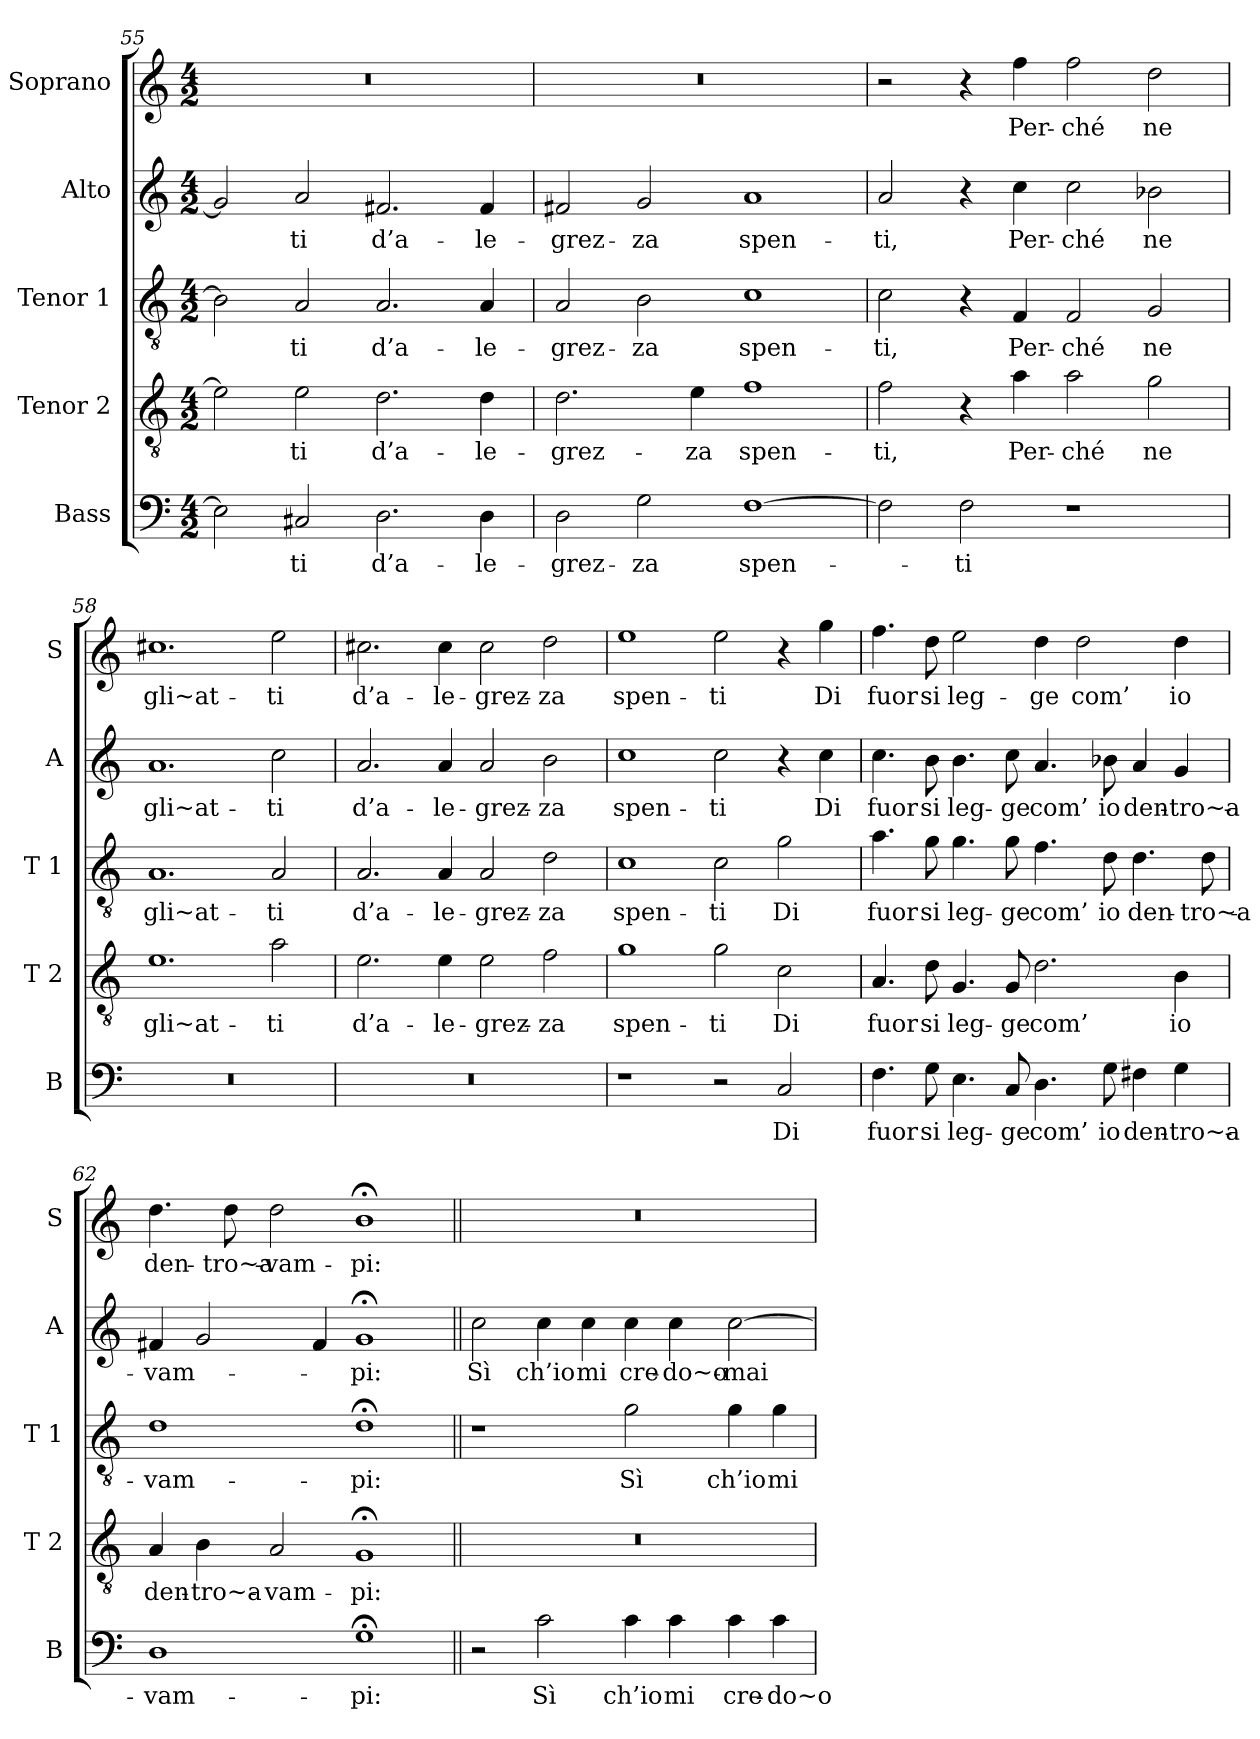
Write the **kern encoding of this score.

**kern	**text	**kern	**text	**kern	**text	**kern	**text	**kern	**text
*part5	*part5	*part4	*part4	*part3	*part3	*part2	*part2	*part1	*part1
*staff5	*staff5	*staff4	*staff4	*staff3	*staff3	*staff2	*staff2	*staff1	*staff1
*I"Bass	*	*I"Tenor 2	*	*I"Tenor 1	*	*I"Alto	*	*I"Soprano	*
*I'B	*	*I'T 2	*	*I'T 1	*	*I'A	*	*I'S	*
!!LO:PB:g=z
*clefF4	*	*clefGv2	*	*clefGv2	*	*clefG2	*	*clefG2	*
*k[]	*	*k[]	*	*k[]	*	*k[]	*	*k[]	*
*C:	*	*C:	*	*C:	*	*C:	*	*C:	*
*M4/2	*	*M4/2	*	*M4/2	*	*M4/2	*	*M4/2	*
=55	=55	=55	=55	=55	=55	=55	=55	=55	=55
2E\]	.	2e\]	.	2B\]	.	2g#/]	.	0r	.
!	!LO:LY:b	!	!LO:LY:b	!	!LO:LY:b	!	!LO:LY:b	!	!
2C#X/	-ti	2e\	-ti	2A/	-ti	2a/	-ti	.	.
!	!LO:LY:b	!	!LO:LY:b	!	!LO:LY:b	!	!LO:LY:b	!	!
2.D\	d’a-	2.d\	d’a-	2.A/	d’a-	2.f#X/	d’a-	.	.
!	!LO:LY:b	!	!LO:LY:b	!	!LO:LY:b	!	!LO:LY:b	!	!
4D\	-le-	4d\	-le-	4A/	-le-	4f#/	-le-	.	.
=56	=56	=56	=56	=56	=56	=56	=56	=56	=56
!	!LO:LY:b	!	!LO:LY:b	!	!LO:LY:b	!	!LO:LY:b	!	!
2D\	-grez-	2.d\	-grez-	2A/	-grez-	2f#X/	-grez-	0r	.
!	!LO:LY:b	!	!	!	!LO:LY:b	!	!LO:LY:b	!	!
2G\	-za	.	.	2B\	-za	2g/	-za	.	.
!	!	!	!LO:LY:b	!	!	!	!	!	!
.	.	4e\	-za	.	.	.	.	.	.
!	!LO:LY:b	!	!LO:LY:b	!	!LO:LY:b	!	!LO:LY:b	!	!
[1F	spen-	1f	spen-	1c	spen-	1a	spen-	.	.
=57	=57	=57	=57	=57	=57	=57	=57	=57	=57
!	!	!	!LO:LY:b	!	!LO:LY:b	!	!LO:LY:b	!	!
2F\]	.	2f\	-ti,	2c\	-ti,	2a/	-ti,	2r	.
!	!LO:LY:b	!	!	!	!	!	!	!	!
2F\	-ti	4r	.	4r	.	4r	.	4r	.
!	!	!	!LO:LY:b	!	!LO:LY:b	!	!LO:LY:b	!	!LO:LY:b
.	.	4a\	Per-	4F/	Per-	4cc\	Per-	4ff\	Per-
!	!	!	!LO:LY:b	!	!LO:LY:b	!	!LO:LY:b	!	!LO:LY:b
1r	.	2a\	-ché	2F/	-ché	2cc\	-ché	2ff\	-ché
!	!	!	!LO:LY:b	!	!LO:LY:b	!	!LO:LY:b	!	!LO:LY:b
.	.	2g\	ne	2G/	ne	2b-X\	ne	2dd\	ne
=58	=58	=58	=58	=58	=58	=58	=58	=58	=58
!	!	!	!LO:LY:b	!	!LO:LY:b	!	!LO:LY:b	!	!LO:LY:b
0r	.	1.e	gli~at-	1.A	gli~at-	1.a	gli~at-	1.cc#X	gli~at-
!	!	!	!LO:LY:b	!	!LO:LY:b	!	!LO:LY:b	!	!LO:LY:b
.	.	2a\	-ti	2A/	-ti	2cc\	-ti	2ee\	-ti
=59	=59	=59	=59	=59	=59	=59	=59	=59	=59
!	!	!	!LO:LY:b	!	!LO:LY:b	!	!LO:LY:b	!	!LO:LY:b
0r	.	2.e\	d’a-	2.A/	d’a-	2.a/	d’a-	2.cc#X\	d’a-
!	!	!	!LO:LY:b	!	!LO:LY:b	!	!LO:LY:b	!	!LO:LY:b
.	.	4e\	-le-	4A/	-le-	4a/	-le-	4cc#\	-le-
!	!	!	!LO:LY:b	!	!LO:LY:b	!	!LO:LY:b	!	!LO:LY:b
.	.	2e\	-grez-	2A/	-grez-	2a/	-grez-	2cc#\	-grez-
!	!	!	!LO:LY:b	!	!LO:LY:b	!	!LO:LY:b	!	!LO:LY:b
.	.	2f\	-za	2d\	-za	2b\	-za	2dd\	-za
!!LO:LB:g=z
=60	=60	=60	=60	=60	=60	=60	=60	=60	=60
!	!	!	!LO:LY:b	!	!LO:LY:b	!	!LO:LY:b	!	!LO:LY:b
1r	.	1g	spen-	1c	spen-	1cc	spen-	1ee	spen-
!	!	!	!LO:LY:b	!	!LO:LY:b	!	!LO:LY:b	!	!LO:LY:b
2r	.	2g\	-ti	2c\	-ti	2cc\	-ti	2ee\	-ti
!	!LO:LY:b	!	!LO:LY:b	!	!LO:LY:b	!	!	!	!
2C/	Di	2c\	Di	2g\	Di	4r	.	4r	.
!	!	!	!	!	!	!	!LO:LY:b	!	!LO:LY:b
.	.	.	.	.	.	4cc\	Di	4gg\	Di
=61	=61	=61	=61	=61	=61	=61	=61	=61	=61
!	!LO:LY:b	!	!LO:LY:b	!	!LO:LY:b	!	!LO:LY:b	!	!LO:LY:b
4.F\	fuor	4.A/	fuor	4.a\	fuor	4.cc\	fuor	4.ff\	fuor
!	!LO:LY:b	!	!LO:LY:b	!	!LO:LY:b	!	!LO:LY:b	!	!LO:LY:b
8G\	si	8d\	si	8g\	si	8b\	si	8dd\	si
!	!LO:LY:b	!	!LO:LY:b	!	!LO:LY:b	!	!LO:LY:b	!	!LO:LY:b
4.E\	leg-	4.G/	leg-	4.g\	leg-	4.b\	leg-	2ee\	leg-
!	!LO:LY:b	!	!LO:LY:b	!	!LO:LY:b	!	!LO:LY:b	!	!
8C/	-ge	8G/	-ge	8g\	-ge	8cc\	-ge	.	.
!	!LO:LY:b	!	!LO:LY:b	!	!LO:LY:b	!	!LO:LY:b	!	!LO:LY:b
4.D\	com’	2.d\	com’	4.f\	com’	4.a/	com’	4dd\	-ge
!	!	!	!	!	!	!	!	!	!LO:LY:b
.	.	.	.	.	.	.	.	2dd\	com’
!	!LO:LY:b	!	!	!	!LO:LY:b	!	!LO:LY:b	!	!
8G\	io	.	.	8d\	io	8b-X\	io	.	.
!	!LO:LY:b	!	!	!	!LO:LY:b	!	!LO:LY:b	!	!
4F#X\	den-	.	.	4.d\	den-	4a/	den-	.	.
!	!LO:LY:b	!	!LO:LY:b	!	!	!	!LO:LY:b	!	!LO:LY:b
4G\	-tro~a-	4B\	io	.	.	4g/	-tro~a-	4dd\	io
!	!	!	!	!	!LO:LY:b	!	!	!	!
.	.	.	.	8d\	-tro~a-	.	.	.	.
=62	=62	=62	=62	=62	=62	=62	=62	=62	=62
!	!LO:LY:b	!	!LO:LY:b	!	!LO:LY:b	!	!LO:LY:b	!	!LO:LY:b
1D	-vam-	4A/	den-	1d	-vam-	4f#X/	-vam-	4.dd\	den-
!	!	!	!LO:LY:b	!	!	!	!	!	!
.	.	4B\	-tro~a-	.	.	2g/	.	.	.
!	!	!	!	!	!	!	!	!	!LO:LY:b
.	.	.	.	.	.	.	.	8dd\	-tro~a-
!	!	!	!LO:LY:b	!	!	!	!	!	!LO:LY:b
.	.	2A/	-vam-	.	.	.	.	2dd\	-vam-
.	.	.	.	.	.	4f#/	.	.	.
!	!LO:LY:b	!	!LO:LY:b	!	!LO:LY:b	!	!LO:LY:b	!	!LO:LY:b
1G;<	-pi:	1G;<	-pi:	1d;<	-pi:	1g;<	-pi:	1b;<	-pi:
!!LO:LB:g=z
=63||	=63||	=63||	=63||	=63||	=63||	=63||	=63||	=63||	=63||
!	!	!	!	!	!	!	!LO:LY:b	!	!
2r	.	0r	.	1r	.	2cc\	Sì	0r	.
!	!LO:LY:b	!	!	!	!	!	!LO:LY:b	!	!
2c\	Sì	.	.	.	.	4cc\	ch’io	.	.
!	!	!	!	!	!	!	!LO:LY:b	!	!
.	.	.	.	.	.	4cc\	mi	.	.
!	!LO:LY:b	!	!	!	!LO:LY:b	!	!LO:LY:b	!	!
4c\	ch’io	.	.	2g\	Sì	4cc\	cre-	.	.
!	!LO:LY:b	!	!	!	!	!	!LO:LY:b	!	!
4c\	mi	.	.	.	.	4cc\	-do~o-	.	.
!	!LO:LY:b	!	!	!	!LO:LY:b	!	!LO:LY:b	!	!
4c\	cre-	.	.	4g\	ch’io	[2cc\	-mai	.	.
!	!LO:LY:b	!	!	!	!LO:LY:b	!	!	!	!
4c\	-do~o-	.	.	4g\	mi	.	.	.	.
=	=	=	=	=	=	=	=	=	=
*-	*-	*-	*-	*-	*-	*-	*-	*-	*-
